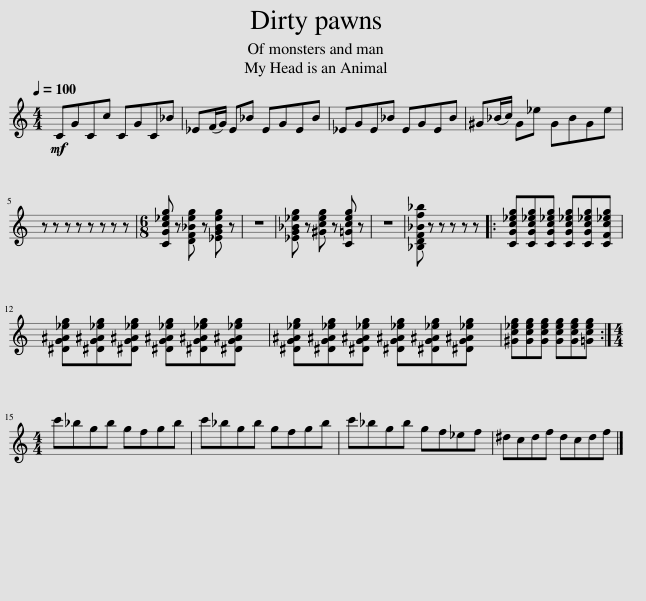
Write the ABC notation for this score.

X:1
L:1/8
Q:1/4=100
M:4/4
I:linebreak $
K:C
V:1 treble transpose=-12
V:1
!mf! CGCc CGC_B | _E(F/G/) E_B EGEB | _EGE_B EGEB | ^G(_B/c/) G_e GBGe |$ z z z z z z z z | %5
[M:6/8] [CGc_eg] z [DF_Beg] z [_EGBeg] z | z6 | [_EG_B_eg] z [^Gceg] z [C=Gceg] z | z6 | [_B,DF_Bf_b] z z z z z |: %10
 [CGc_eg][CGc_eg][CGc_eg] [CGc_eg][CGc_eg][CFc_eg] |$ [^DG^A_eg][^DG^A_eg][^DG^A_eg] [^DG^A_eg][^DG^A_eg][^DG^A_eg] | [^DG^A_eg][^DG^A_eg][^DG^A_eg] [^DG^A_eg][^DG^A_eg][^DG^A_eg] | [^Gc_eg][Gceg][Gceg] [Gceg][Gceg][=Gceg] :|$[M:4/4] c'_bgb gfgb | %15
 c'_bgb gfgb | c'_bgb gf_ef | ^dcdf dcdf |] %18
